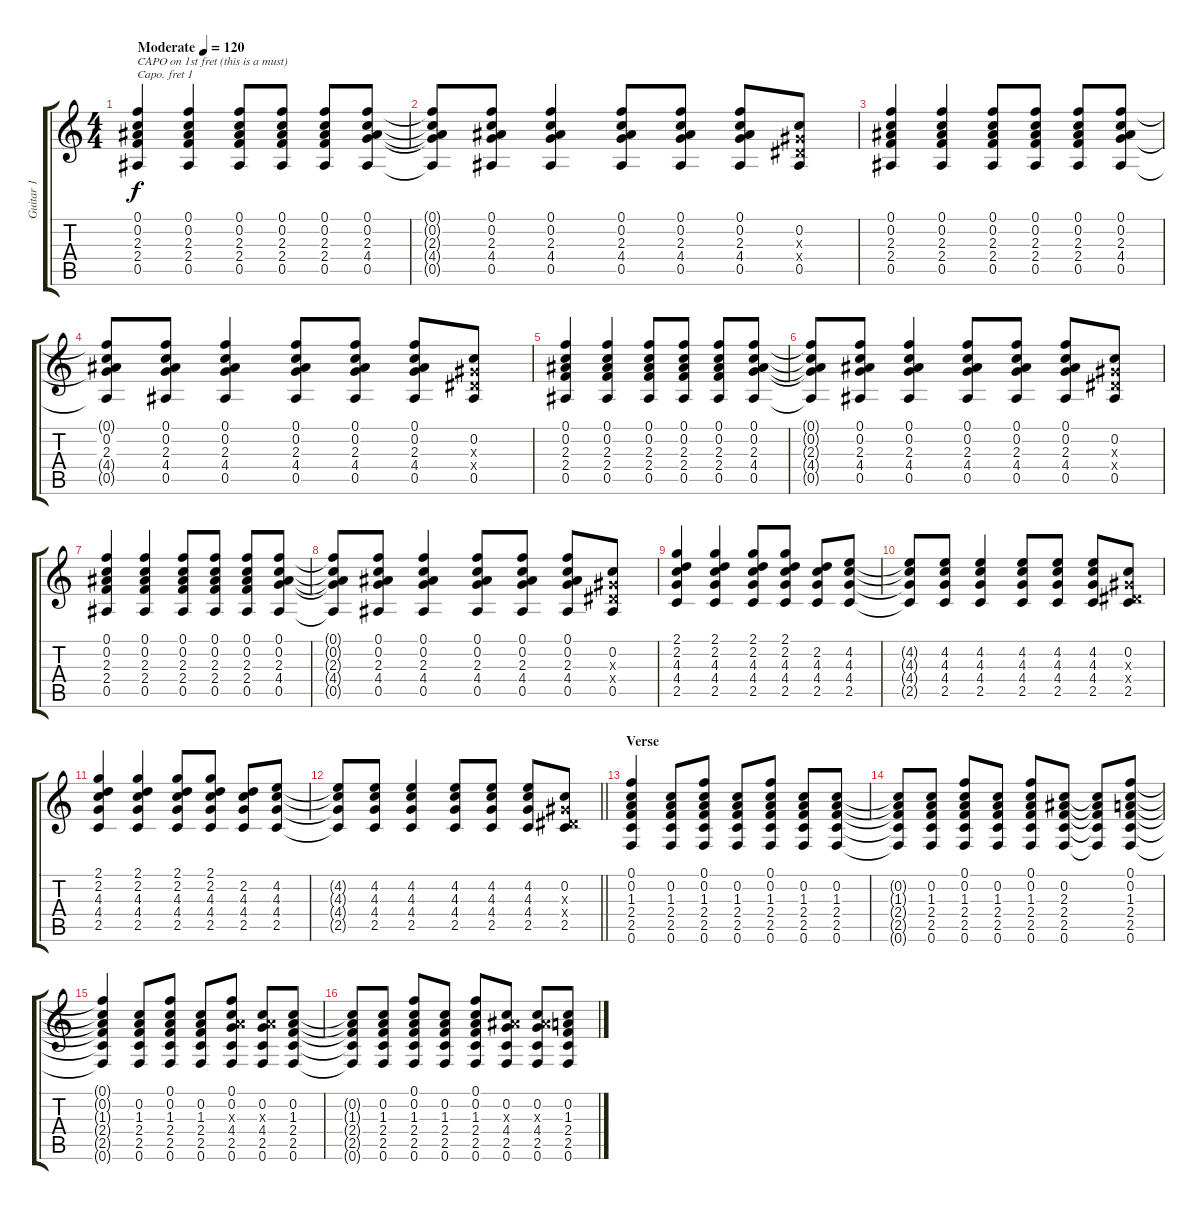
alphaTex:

\track ("Guitar 1" "Guitar 1") {instrument acousticguitarsteel}
\staff {score tabs}
\capo 1
\tuning (E4 B3 G3 D3 A2 E2) {hide}
\ts (4 4)
\tempo (120 "Moderate")
\clef g2
\ks c
(0.1 0.2 2.3 2.4 0.5).4{txt "CAPO on 1st fret (this is a must)" dy f instrument acousticguitarsteel} (0.1 0.2 2.3 2.4 0.5).4 (0.1 0.2 2.3 2.4 0.5).8 (0.1 0.2 2.3 2.4 0.5).8 (0.1 0.2 2.3 2.4 0.5).8 (0.1 0.2 2.3 4.4 0.5).8 |
(0.1{t} 0.2{t} 2.3{t} 4.4{t} 0.5{t}).8 (0.1 0.2 2.3 4.4 0.5).8 (0.1 0.2 2.3 4.4 0.5).4 (0.1 0.2 2.3 4.4 0.5).8 (0.1 0.2 2.3 4.4 0.5).8 (0.1 0.2 2.3 4.4 0.5).8 (0.2 0.3{x} 0.4{x} 0.5).8 |
(0.1 0.2 2.3 2.4 0.5).4 (0.1 0.2 2.3 2.4 0.5).4 (0.1 0.2 2.3 2.4 0.5).8 (0.1 0.2 2.3 2.4 0.5).8 (0.1 0.2 2.3 2.4 0.5).8 (0.1 0.2 2.3 4.4 0.5).8 |
(0.1{t} 0.2 2.3 4.4{t} 0.5{t}).8 (0.1 0.2 2.3 4.4 0.5).8 (0.1 0.2 2.3 4.4 0.5).4 (0.1 0.2 2.3 4.4 0.5).8 (0.1 0.2 2.3 4.4 0.5).8 (0.1 0.2 2.3 4.4 0.5).8 (0.2 0.3{x} 0.4{x} 0.5).8 |
(0.1 0.2 2.3 2.4 0.5).4 (0.1 0.2 2.3 2.4 0.5).4 (0.1 0.2 2.3 2.4 0.5).8 (0.1 0.2 2.3 2.4 0.5).8 (0.1 0.2 2.3 2.4 0.5).8 (0.1 0.2 2.3 4.4 0.5).8 |
(0.1{t} 0.2{t} 2.3{t} 4.4{t} 0.5{t}).8 (0.1 0.2 2.3 4.4 0.5).8 (0.1 0.2 2.3 4.4 0.5).4 (0.1 0.2 2.3 4.4 0.5).8 (0.1 0.2 2.3 4.4 0.5).8 (0.1 0.2 2.3 4.4 0.5).8 (0.2 0.3{x} 0.4{x} 0.5).8 |
(0.1 0.2 2.3 2.4 0.5).4 (0.1 0.2 2.3 2.4 0.5).4 (0.1 0.2 2.3 2.4 0.5).8 (0.1 0.2 2.3 2.4 0.5).8 (0.1 0.2 2.3 2.4 0.5).8 (0.1 0.2 2.3 4.4 0.5).8 |
(0.1{t} 0.2{t} 2.3{t} 4.4{t} 0.5{t}).8 (0.1 0.2 2.3 4.4 0.5).8 (0.1 0.2 2.3 4.4 0.5).4 (0.1 0.2 2.3 4.4 0.5).8 (0.1 0.2 2.3 4.4 0.5).8 (0.1 0.2 2.3 4.4 0.5).8 (0.2 0.3{x} 0.4{x} 0.5).8 |
(2.1 2.2 4.3 4.4 2.5).4 (2.1 2.2 4.3 4.4 2.5).4 (2.1 2.2 4.3 4.4 2.5).8 (2.1 2.2 4.3 4.4 2.5).8 (2.2 4.3 4.4 2.5).8 (4.2 4.3 4.4 2.5).8 |
(4.2{t} 4.3{t} 4.4{t} 2.5{t}).8 (4.2 4.3 4.4 2.5).8 (4.2 4.3 4.4 2.5).4 (4.2 4.3 4.4 2.5).8 (4.2 4.3 4.4 2.5).8 (4.2 4.3 4.4 2.5).8 (0.2 0.3{x} 0.4{x} 2.5).8 |
(2.1 2.2 4.3 4.4 2.5).4 (2.1 2.2 4.3 4.4 2.5).4 (2.1 2.2 4.3 4.4 2.5).8 (2.1 2.2 4.3 4.4 2.5).8 (2.2 4.3 4.4 2.5).8 (4.2 4.3 4.4 2.5).8 |
\barLineRight lightlight
(4.2{t} 4.3{t} 4.4{t} 2.5{t}).8 (4.2 4.3 4.4 2.5).8 (4.2 4.3 4.4 2.5).4 (4.2 4.3 4.4 2.5).8 (4.2 4.3 4.4 2.5).8 (4.2 4.3 4.4 2.5).8 (0.2 0.3{x} 0.4{x} 2.5).8 |
\section ("" "Verse")
(0.1 0.2 1.3 2.4 2.5 0.6).4 (0.2 1.3 2.4 2.5 0.6).8 (0.1 0.2 1.3 2.4 2.5 0.6).8 (0.2 1.3 2.4 2.5 0.6).8 (0.1 0.2 1.3 2.4 2.5 0.6).8 (0.2 1.3 2.4 2.5 0.6).8 (0.2 1.3 2.4 2.5 0.6).8 |
(0.2{t} 1.3{t} 2.4{t} 2.5{t} 0.6{t}).8 (0.2 1.3 2.4 2.5 0.6).8 (0.1 0.2 1.3 2.4 2.5 0.6).8 (0.2 1.3 2.4 2.5 0.6).8 (0.1 0.2 1.3 2.4 2.5 0.6).8 (0.2 2.3 2.4 2.5 0.6).8 (0.2{t} 2.3{t} 2.4{t} 2.5{t} 0.6{t}).8 (0.1 0.2 1.3 2.4 2.5 0.6).8 |
(0.1{t} 0.2{t} 1.3{t} 2.4{t} 2.5{t} 0.6{t}).4 (0.2 1.3 2.4 2.5 0.6).8 (0.1 0.2 1.3 2.4 2.5 0.6).8 (0.2 1.3 2.4 2.5 0.6).8 (0.1 0.2 1.3{x} 4.4 2.5 0.6).8 (0.2 1.3{x} 4.4 2.5 0.6).8 (0.2 1.3 2.4 2.5 0.6).8 |
(0.2{t} 1.3{t} 2.4{t} 2.5{t} 0.6{t}).8 (0.2 1.3 2.4 2.5 0.6).8 (0.1 0.2 1.3 2.4 2.5 0.6).8 (0.2 1.3 2.4 2.5 0.6).8 (0.1 0.2 1.3 2.4 2.5 0.6).8 (0.2 2.3{x} 4.4 2.5 0.6).8 (0.2 2.3{x} 4.4 2.5 0.6).8 (0.2 1.3 2.4 2.5 0.6).8
